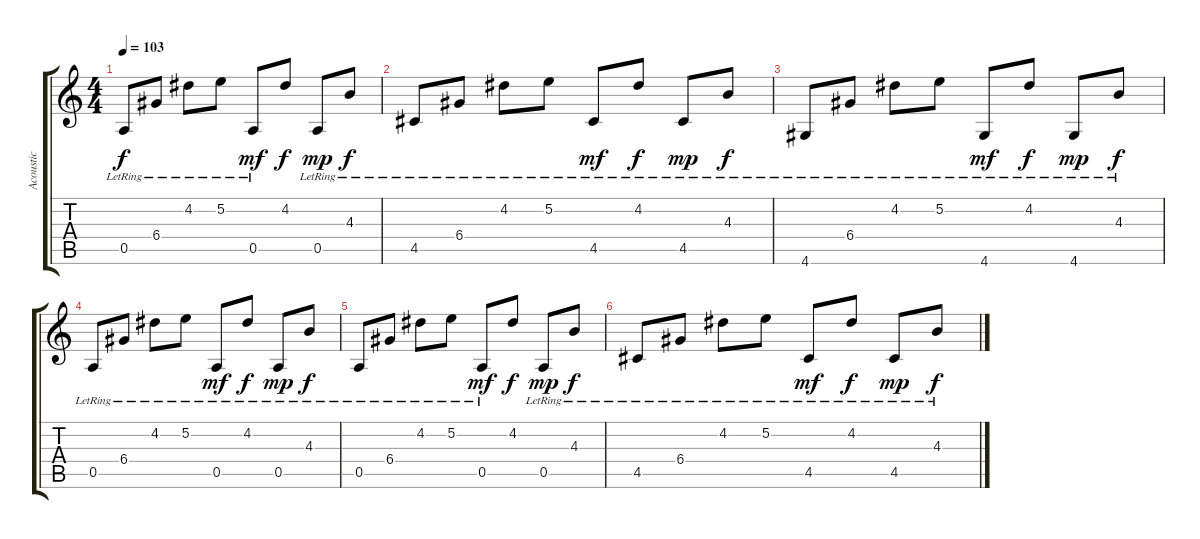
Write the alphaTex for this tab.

\track ("Acoustic" "Acoustic") {instrument acousticguitarsteel}
\staff {score tabs}
\tuning (E4 B3 G3 D3 A2 E2) {hide}
\ts (4 4)
\tempo 103
\clef g2
\ks c
0.5{lr}.8{dy f} 6.4{lr}.8 4.2{lr}.8 5.2{lr}.8 0.5{lr}.8{dy mf} 4.2.8{dy f} 0.5{lr}.8{dy mp} 4.3{lr}.8{dy f} |
4.5{lr}.8{volume 0} 6.4{lr}.8 4.2{lr}.8 5.2{lr}.8 4.5{lr}.8{dy mf} 4.2{lr}.8{dy f} 4.5{lr}.8{dy mp} 4.3{lr}.8{dy f} |
4.6{lr}.8 6.4{lr}.8 4.2{lr}.8 5.2{lr}.8 4.6{lr}.8{dy mf} 4.2{lr}.8{dy f} 4.6{lr}.8{dy mp} 4.3{lr}.8{dy f} |
0.5{lr}.8 6.4{lr}.8 4.2{lr}.8 5.2{lr}.8 0.5{lr}.8{dy mf} 4.2{lr}.8{dy f} 0.5{lr}.8{dy mp} 4.3{lr}.8{dy f} |
0.5{lr}.8 6.4{lr}.8 4.2{lr}.8 5.2{lr}.8 0.5{lr}.8{dy mf} 4.2.8{dy f} 0.5{lr}.8{dy mp} 4.3{lr}.8{dy f} |
4.5{lr}.8 6.4{lr}.8 4.2{lr}.8 5.2{lr}.8 4.5{lr}.8{dy mf} 4.2{lr}.8{dy f} 4.5{lr}.8{dy mp} 4.3{lr}.8{dy f}
